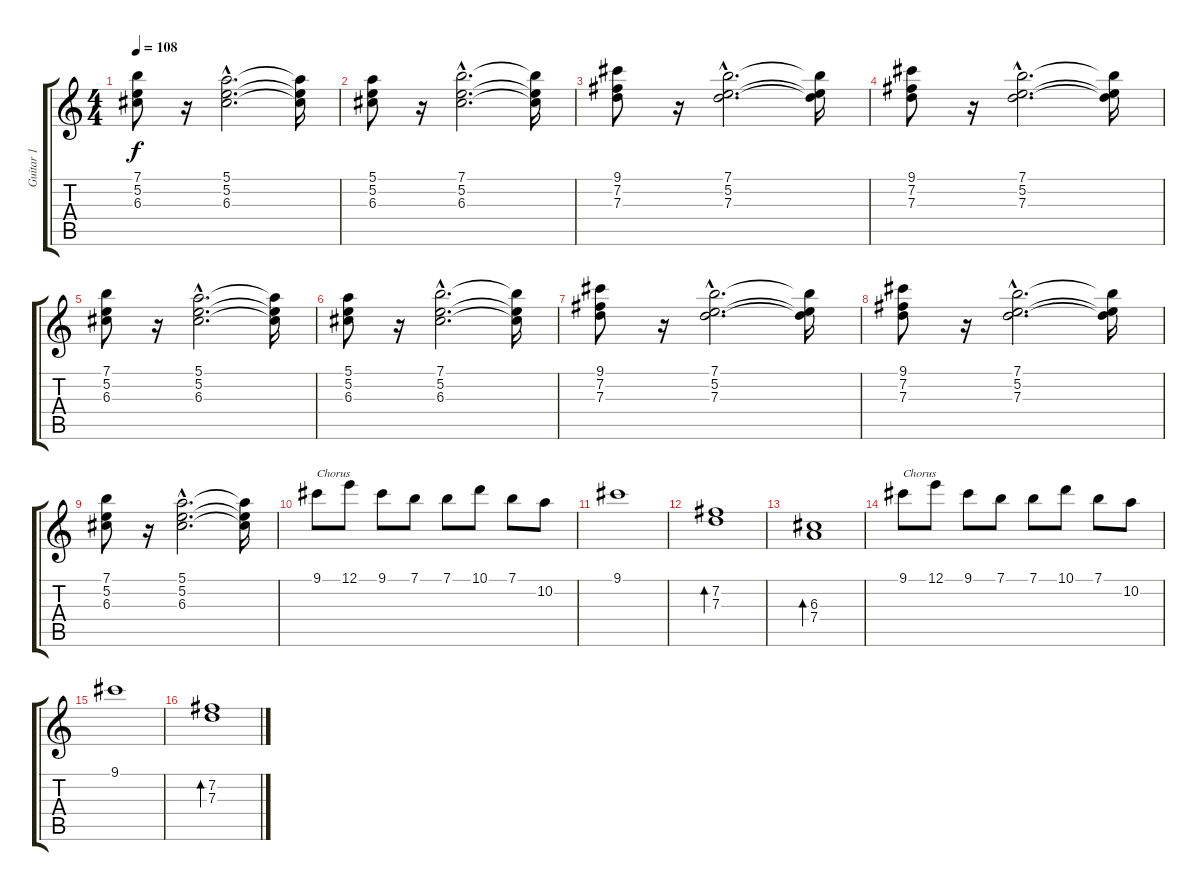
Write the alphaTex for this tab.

\track ("Guitar 1" "Guitar 1") {instrument acousticguitarnylon}
\staff {score tabs}
\tuning (E4 B3 G3 D3 A2 E2) {hide}
\ts (4 4)
\tempo 108
\clef g2
\ks c
(7.1 5.2 6.3).8{dy f} r.16 (5.1{hac} 5.2{hac} 6.3{hac}).2{d} (5.1{t} 5.2{t} 6.3{t}).16 |
(5.1 5.2 6.3).8 r.16 (7.1{hac} 5.2{hac} 6.3{hac}).2{d} (7.1{t} 5.2{t} 6.3{t}).16 |
(9.1 7.2 7.3).8 r.16 (7.1{hac} 5.2{hac} 7.3{hac}).2{d} (7.1{t} 5.2{t} 7.3{t}).16 |
(9.1 7.2 7.3).8 r.16 (7.1{hac} 5.2{hac} 7.3{hac}).2{d} (7.1{t} 5.2{t} 7.3{t}).16 |
(7.1 5.2 6.3).8 r.16 (5.1{hac} 5.2{hac} 6.3{hac}).2{d} (5.1{t} 5.2{t} 6.3{t}).16 |
(5.1 5.2 6.3).8 r.16 (7.1{hac} 5.2{hac} 6.3{hac}).2{d} (7.1{t} 5.2{t} 6.3{t}).16 |
(9.1 7.2 7.3).8 r.16 (7.1{hac} 5.2{hac} 7.3{hac}).2{d} (7.1{t} 5.2{t} 7.3{t}).16 |
(9.1 7.2 7.3).8 r.16 (7.1{hac} 5.2{hac} 7.3{hac}).2{d} (7.1{t} 5.2{t} 7.3{t}).16 |
(7.1 5.2 6.3).8 r.16 (5.1{hac} 5.2{hac} 6.3{hac}).2{d} (5.1{t} 5.2{t} 6.3{t}).16 |
9.1.8{txt "Chorus"} 12.1.8 9.1.8 7.1.8 7.1.8 10.1.8 7.1.8 10.2.8 |
9.1.1 |
(7.2 7.3).1{bd 240} |
(6.3 7.4).1{bd 240} |
9.1.8{txt "Chorus"} 12.1.8 9.1.8 7.1.8 7.1.8 10.1.8 7.1.8 10.2.8 |
9.1.1 |
(7.2 7.3).1{bd 240}
